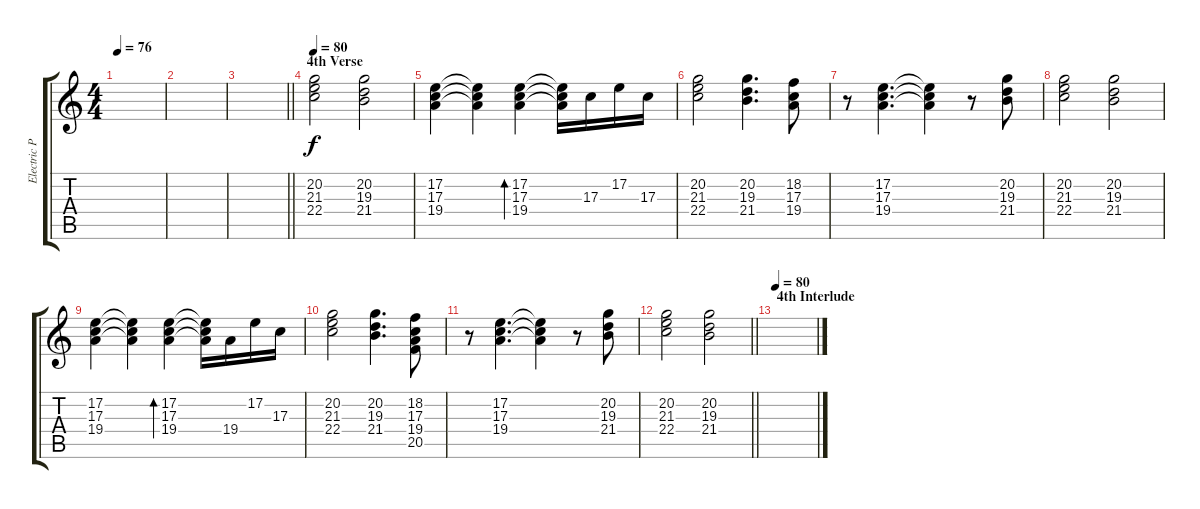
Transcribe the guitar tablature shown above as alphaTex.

\track ("Electric Piano" "Electric P") {instrument electricpiano1}
\staff {score tabs}
\tuning (E4 B3 G3 D3 A2 E2) {hide}
\ts (4 4)
\tempo 76
\clef g2
\ks c
|
|
\barLineRight lightlight
|
\section ("" "4th Verse")
\tempo 80
(20.2 21.3 22.4).2 (20.2 19.3 21.4).2 |
(17.2 17.3 19.4).4 (17.2{t} 17.3{t} 19.4{t}).4 (17.2 17.3 19.4).4{bd 240} (17.2{t} 17.3{t} 19.4{t}).16 17.3.16 17.2.16 17.3.16 |
(20.2 21.3 22.4).2 (20.2 19.3 21.4).4{d} (18.2 17.3 19.4).8 |
r.8 (17.2 17.3 19.4).4{d} (17.2{t} 17.3{t} 19.4{t}).4 r.8 (20.2 19.3 21.4).8 |
(20.2 21.3 22.4).2 (20.2 19.3 21.4).2 |
(17.2 17.3 19.4).4 (17.2{t} 17.3{t} 19.4{t}).4 (17.2 17.3 19.4).4{bd 240} (17.2{t} 17.3{t} 19.4{t}).16 19.4.16 17.2.16 17.3.16 |
(20.2 21.3 22.4).2 (20.2 19.3 21.4).4{d} (18.2 17.3 19.4 20.5).8 |
r.8 (17.2 17.3 19.4).4{d} (17.2{t} 17.3{t} 19.4{t}).4 r.8 (20.2 19.3 21.4).8 |
\barLineRight lightlight
(20.2 21.3 22.4).2 (20.2 19.3 21.4).2 |
\section ("" "4th Interlude")
\tempo 80
